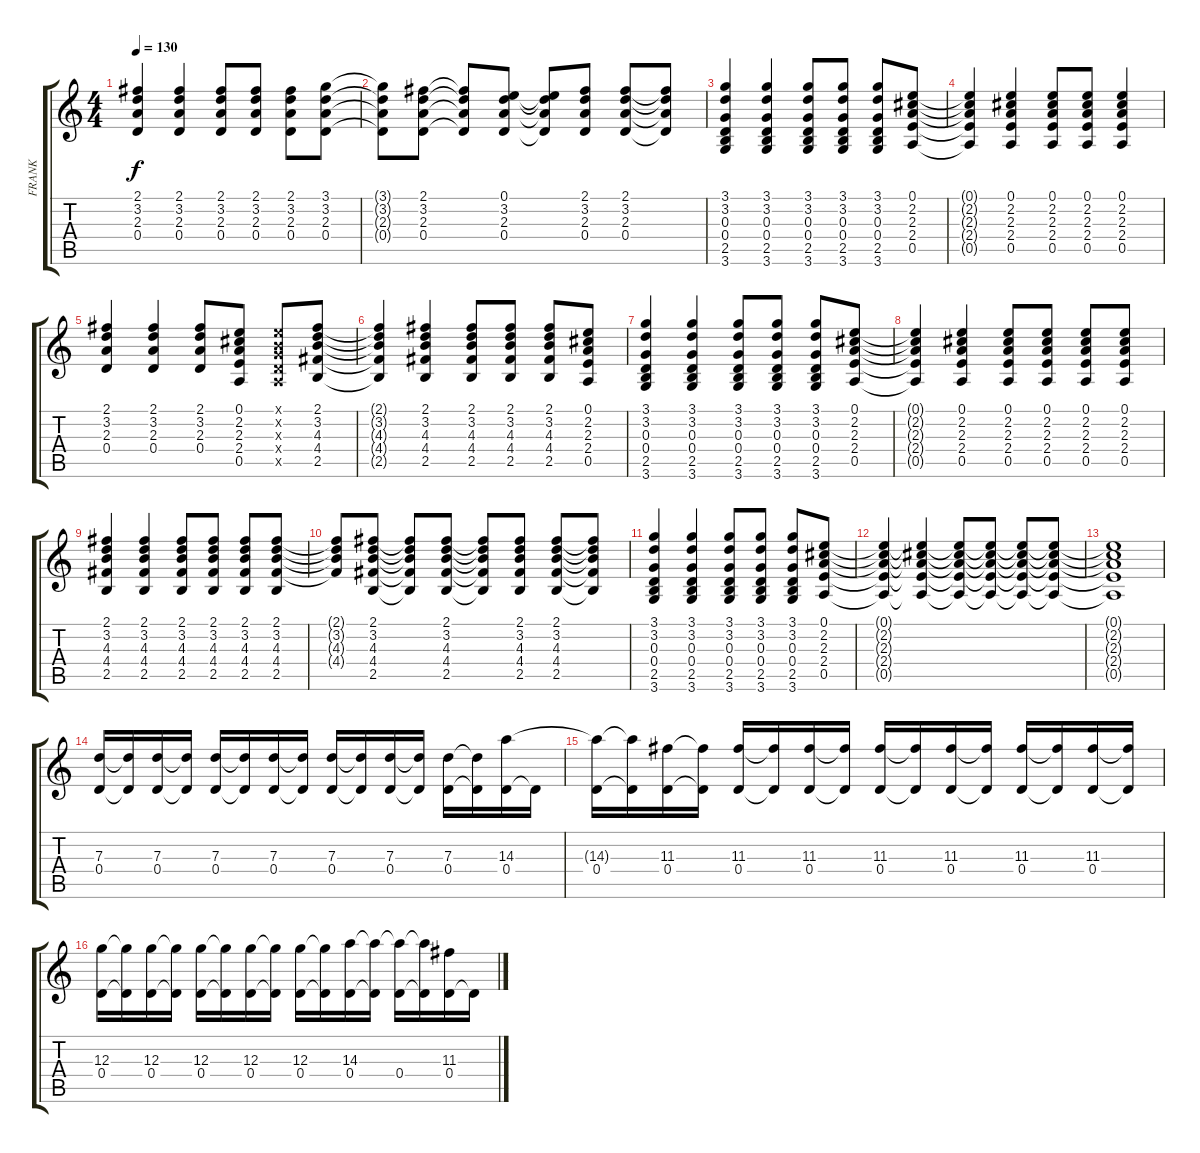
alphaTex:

\track ("FRANK" "FRANK") {instrument acousticguitarsteel}
\staff {score tabs}
\tuning (E4 B3 G3 D3 A2 E2) {hide}
\ts (4 4)
\tempo 130
\clef g2
\ks c
(2.1 3.2 2.3 0.4).4{dy f} (2.1 3.2 2.3 0.4).4 (2.1 3.2 2.3 0.4).8 (2.1 3.2 2.3 0.4).8 (2.1 3.2 2.3 0.4).8 (3.1 3.2 2.3 0.4).8 |
(3.1{t} 3.2{t} 2.3{t} 0.4{t}).8 (2.1 3.2 2.3 0.4).8 (2.1{t} 3.2{t} 2.3{t} 0.4{t}).8 (0.1 3.2 2.3 0.4).8 (0.1{t} 3.2{t} 2.3{t} 0.4{t}).8 (2.1 3.2 2.3 0.4).8 (2.1 3.2 2.3 0.4).8 (2.1{t} 3.2{t} 2.3{t} 0.4{t}).8 |
(3.1 3.2 0.3 0.4 2.5 3.6).4 (3.1 3.2 0.3 0.4 2.5 3.6).4 (3.1 3.2 0.3 0.4 2.5 3.6).8 (3.1 3.2 0.3 0.4 2.5 3.6).8 (3.1 3.2 0.3 0.4 2.5 3.6).8 (0.1 2.2 2.3 2.4 0.5).8 |
(0.1{t} 2.2{t} 2.3{t} 2.4{t} 0.5{t}).4 (0.1 2.2 2.3 2.4 0.5).4 (0.1 2.2 2.3 2.4 0.5).8 (0.1 2.2 2.3 2.4 0.5).8 (0.1 2.2 2.3 2.4 0.5).4 |
(2.1 3.2 2.3 0.4).4 (2.1 3.2 2.3 0.4).4 (2.1 3.2 2.3 0.4).8 (0.1 2.2 2.3 2.4 0.5).8 (0.1{x} 0.2{x} 0.3{x} 0.4{x} 0.5{x}).8 (2.1 3.2 4.3 4.4 2.5).8 |
(2.1{t} 3.2{t} 4.3{t} 4.4{t} 2.5{t}).4 (2.1 3.2 4.3 4.4 2.5).4 (2.1 3.2 4.3 4.4 2.5).8 (2.1 3.2 4.3 4.4 2.5).8 (2.1 3.2 4.3 4.4 2.5).8 (0.1 2.2 2.3 2.4 0.5).8 |
(3.1 3.2 0.3 0.4 2.5 3.6).4 (3.1 3.2 0.3 0.4 2.5 3.6).4 (3.1 3.2 0.3 0.4 2.5 3.6).8 (3.1 3.2 0.3 0.4 2.5 3.6).8 (3.1 3.2 0.3 0.4 2.5 3.6).8 (0.1 2.2 2.3 2.4 0.5).8 |
(0.1{t} 2.2{t} 2.3{t} 2.4{t} 0.5{t}).4 (0.1 2.2 2.3 2.4 0.5).4 (0.1 2.2 2.3 2.4 0.5).8 (0.1 2.2 2.3 2.4 0.5).8 (0.1 2.2 2.3 2.4 0.5).8 (0.1 2.2 2.3 2.4 0.5).8 |
(2.1 3.2 4.3 4.4 2.5).4 (2.1 3.2 4.3 4.4 2.5).4 (2.1 3.2 4.3 4.4 2.5).8 (2.1 3.2 4.3 4.4 2.5).8 (2.1 3.2 4.3 4.4 2.5).8 (2.1 3.2 4.3 4.4 2.5).8 |
(2.1{t} 3.2{t} 4.3{t} 4.4{t}).8 (2.1 3.2 4.3 4.4 2.5).8 (2.1{t} 3.2{t} 4.3{t} 4.4{t} 2.5{t}).8 (2.1 3.2 4.3 4.4 2.5).8 (2.1{t} 3.2{t} 4.3{t} 4.4{t} 2.5{t}).8 (2.1 3.2 4.3 4.4 2.5).8 (2.1 3.2 4.3 4.4 2.5).8 (2.1{t} 3.2{t} 4.3{t} 4.4{t} 2.5{t}).8 |
(3.1 3.2 0.3 0.4 2.5 3.6).4 (3.1 3.2 0.3 0.4 2.5 3.6).4 (3.1 3.2 0.3 0.4 2.5 3.6).8 (3.1 3.2 0.3 0.4 2.5 3.6).8 (3.1 3.2 0.3 0.4 2.5 3.6).8 (0.1 2.2 2.3 2.4 0.5).8 |
(0.1{t} 2.2{t} 2.3{t} 2.4{t} 0.5{t}).4 (0.1{t} 2.2{t} 2.3{t} 2.4{t} 0.5{t}).4 (0.1{t} 2.2{t} 2.3{t} 2.4{t} 0.5{t}).8 (0.1{t} 2.2{t} 2.3{t} 2.4{t} 0.5{t}).8 (0.1{t} 2.2{t} 2.3{t} 2.4{t} 0.5{t}).8 (0.1{t} 2.2{t} 2.3{t} 2.4{t} 0.5{t}).8 |
(0.1{t} 2.2{t} 2.3{t} 2.4{t} 0.5{t}).1 |
(7.3 0.4).16 (7.3{t} 0.4{t}).16 (7.3 0.4).16 (7.3{t} 0.4{t}).16 (7.3 0.4).16 (7.3{t} 0.4{t}).16 (7.3 0.4).16 (7.3{t} 0.4{t}).16 (7.3 0.4).16 (7.3{t} 0.4{t}).16 (7.3 0.4).16 (7.3{t} 0.4{t}).16 (7.3 0.4).16 (7.3{t} 0.4{t}).16 (14.3 0.4).16 0.4{t}.16 |
(14.3{t} 0.4).16 (14.3{t} 0.4{t}).16 (11.3 0.4).16 (11.3{t} 0.4{t}).16 (11.3 0.4).16 (11.3{t} 0.4{t}).16 (11.3 0.4).16 (11.3{t} 0.4{t}).16 (11.3 0.4).16 (11.3{t} 0.4{t}).16 (11.3 0.4).16 (11.3{t} 0.4{t}).16 (11.3 0.4).16 (11.3{t} 0.4{t}).16 (11.3 0.4).16 (11.3{t} 0.4{t}).16 |
(12.3 0.4).16 (12.3{t} 0.4{t}).16 (12.3 0.4).16 (12.3{t} 0.4{t}).16 (12.3 0.4).16 (12.3{t} 0.4{t}).16 (12.3 0.4).16 (12.3{t} 0.4{t}).16 (12.3 0.4).16 (12.3{t} 0.4{t}).16 (14.3 0.4).16 (14.3{t} 0.4{t}).16 (14.3{t} 0.4).16 (14.3{t} 0.4{t}).16 (11.3 0.4).16 0.4{t}.16
